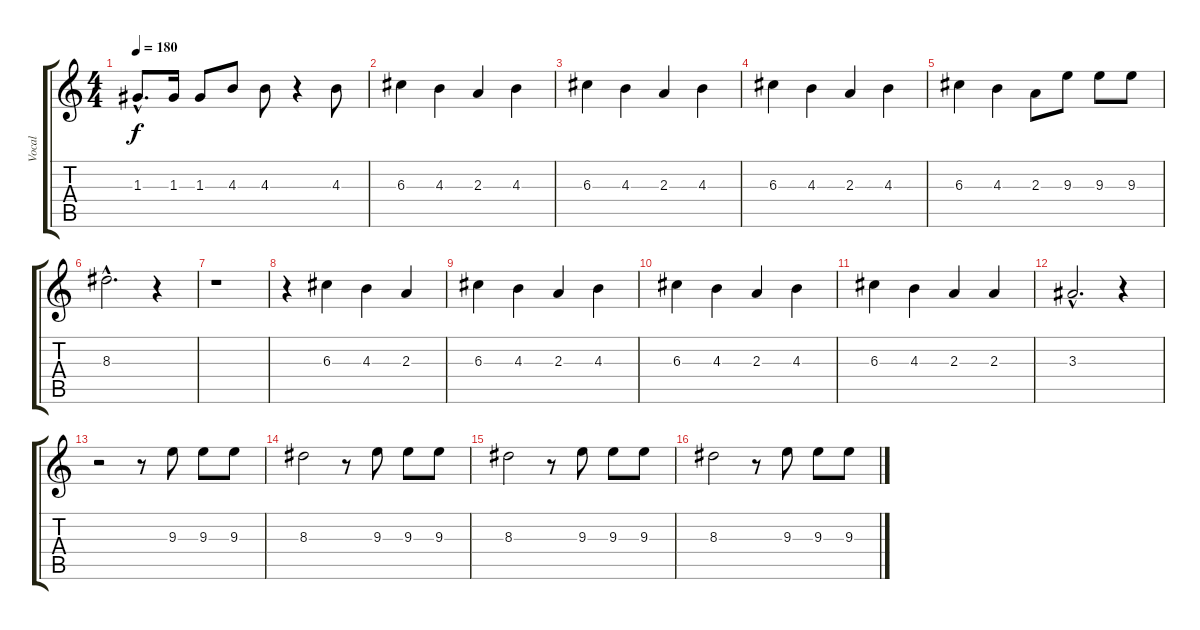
\track ("Vocal" "Vocal") {instrument acousticguitarsteel}
\staff {score tabs}
\tuning (E4 B3 G3 D3 A2 E2) {hide}
\ts (4 4)
\tempo 180
\clef g2
\ks c
1.3{hac}.8{d dy f} 1.3.16 1.3.8 4.3.8 4.3.8 r.4 4.3.8 |
6.3.4 4.3.4 2.3.4 4.3.4 |
6.3.4 4.3.4 2.3.4 4.3.4 |
6.3.4 4.3.4 2.3.4 4.3.4 |
6.3.4 4.3.4 2.3.8 9.3.8 9.3.8 9.3.8 |
8.3{hac}.2{d} r.4 |
r.1 |
r.4 6.3.4 4.3.4 2.3.4 |
6.3.4 4.3.4 2.3.4 4.3.4 |
6.3.4 4.3.4 2.3.4 4.3.4 |
6.3.4 4.3.4 2.3.4 2.3.4 |
3.3{hac}.2{d} r.4 |
r.2 r.8 9.3.8 9.3.8 9.3.8 |
8.3.2 r.8 9.3.8 9.3.8 9.3.8 |
8.3.2 r.8 9.3.8 9.3.8 9.3.8 |
8.3.2 r.8 9.3.8 9.3.8 9.3.8
